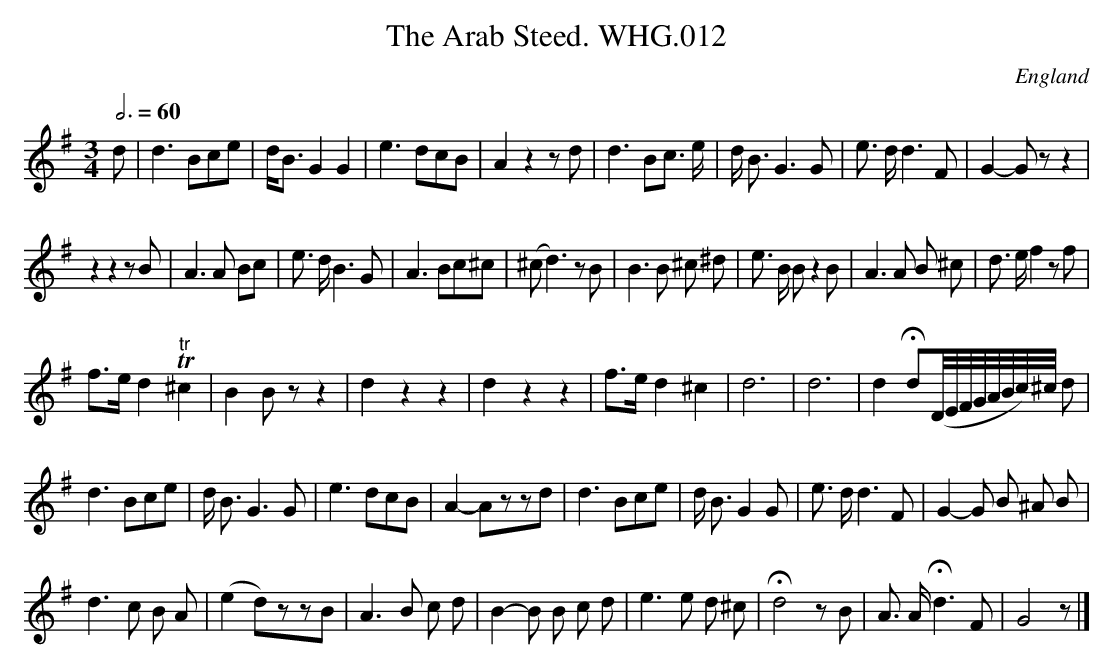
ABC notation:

X:1
T:Arab Steed. WHG.012, The
O:England
M:3/4
L:1/8
Q:3/4=60
K:G
d|d3 Bce|d<B G2G2|e3 dcB|A2z2zd|\
d3 Bc> e|d< B G3G|e> d d3F|G2-Gzz2|
z2z2zB|A3A Bc|e> d B3G|A3 Bc^c|(^cd3)zB|\
B3B ^c ^d|e> B Bz2B|A3A B ^c|d> e f2zf|
f>e d2"tr"T^c2|B2Bzz2|d2z2z2|d2z2z2|\
f>e d2^c2|d6|d6|d2Hd(D/4E/4F/4G/4A/4B/4c/4)^c/4 d|
d3 Bce|d< B G3G|e3 dcB|A2-Azzd|\
d3 Bce|d< BG2G|e> dd3F|G2-G B ^A B|
d3 c B A|(e2d)zzB|A3 B c d|B2-B B c d|\
e3 e d ^c|Hd4zB|A> A Hd3F|G4z|]
